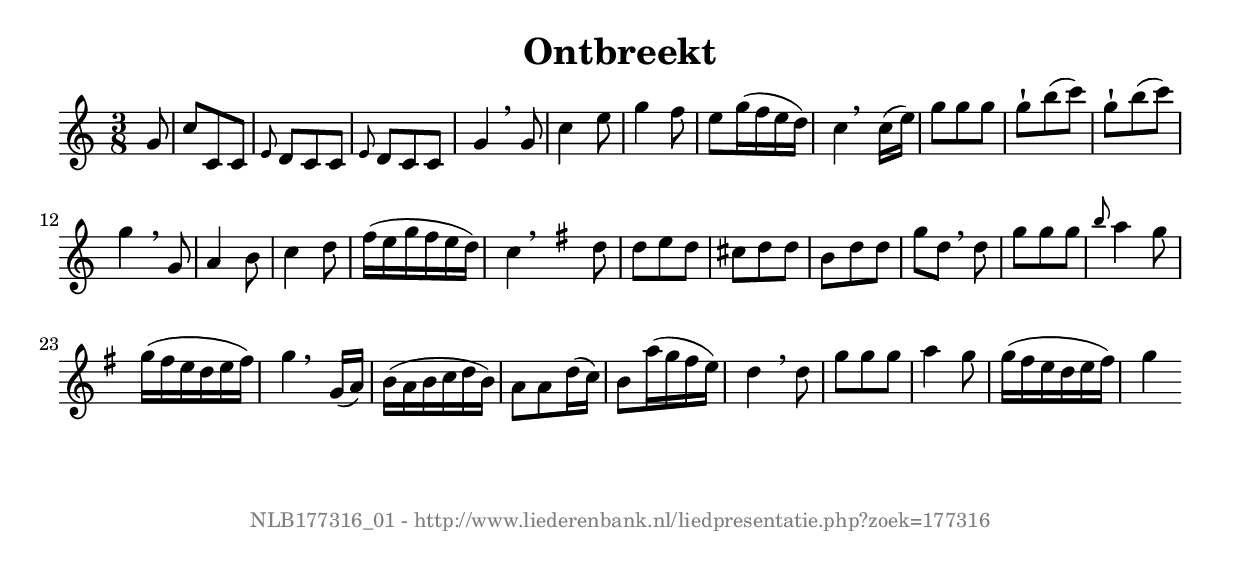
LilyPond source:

%
% produced by wce2krn 1.64 (7 June 2014)
%
\version"2.16"
#(append! paper-alist '(("long" . (cons (* 210 mm) (* 2000 mm)))))
#(set-default-paper-size "long")
sb = {\breathe}
mBreak = {\breathe }
bBreak = {\breathe }
x = {\once\override NoteHead #'style = #'cross }
gl=\glissando
itime={\override Staff.TimeSignature #'stencil = ##f }
ficta = {\once\set suggestAccidentals = ##t}
fine = {\once\override Score.RehearsalMark #'self-alignment-X = #1 \mark \markup {\italic{Fine}}}
dc = {\once\override Score.RehearsalMark #'self-alignment-X = #1 \mark \markup {\italic{D.C.}}}
dcf = {\once\override Score.RehearsalMark #'self-alignment-X = #1 \mark \markup {\italic{D.C. al Fine}}}
dcc = {\once\override Score.RehearsalMark #'self-alignment-X = #1 \mark \markup {\italic{D.C. al Coda}}}
ds = {\once\override Score.RehearsalMark #'self-alignment-X = #1 \mark \markup {\italic{D.S.}}}
dsf = {\once\override Score.RehearsalMark #'self-alignment-X = #1 \mark \markup {\italic{D.S. al Fine}}}
dsc = {\once\override Score.RehearsalMark #'self-alignment-X = #1 \mark \markup {\italic{D.S. al Coda}}}
pv = {\set Score.repeatCommands = #'((volta "1"))}
sv = {\set Score.repeatCommands = #'((volta "2"))}
tv = {\set Score.repeatCommands = #'((volta "3"))}
qv = {\set Score.repeatCommands = #'((volta "4"))}
xv = {\set Score.repeatCommands = #'((volta #f))}
\header{ tagline = ""
title = "Ontbreekt"
}
\score {{
\key c \major
\relative g'
{
\set melismaBusyProperties = #'()
\partial 32*4
\time 3/8
\tempo 4=120
\override Score.MetronomeMark #'transparent = ##t
\override Score.RehearsalMark #'break-visibility = #(vector #t #t #f)
g8 c c, c \grace { e } d c c \grace { e } d c c g'4 \sb g8 c4 e8 g4 f8 e g16( f e d) c4 \bar ":|:" \bBreak
c16( e) g8 g g g^\staccatissimo b( c) g^\staccatissimo b( c) g4 \sb g,8 a4 b8 c4 d8 f16( e g f e d) c4 \bar ":|:" \bBreak
\key g \major d8 d e d cis d d b d d g d \sb d g g g \grace { b } a4 g8 g16( fis e d e fis) g4 \bar ":|:" \bBreak
g,16( a) b( a b c d b) a8 a d16( c) b8 a'16( g fis e) d4 \sb d8 g g g a4 g8 g16( fis e d e fis) g4 \bar ":|"
 }}
 \midi { }
 \layout {
            indent = 0.0\cm
}
}
\markup { \vspace #0 } \markup { \with-color #grey \fill-line { \center-column { \smaller "NLB177316_01 - http://www.liederenbank.nl/liedpresentatie.php?zoek=177316" } } }
